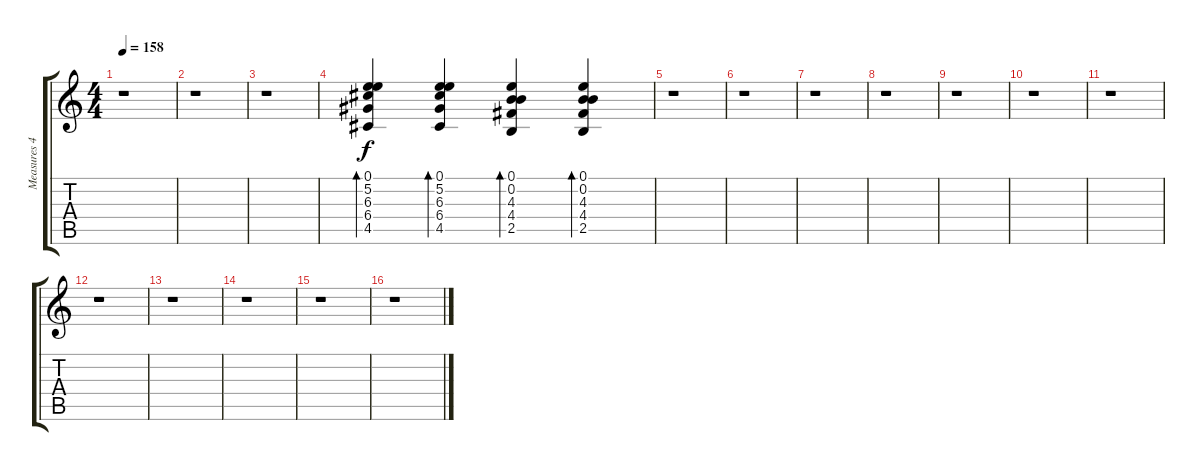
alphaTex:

\track ("Measures 45+84 (3rd Track)" "Measures 4") {instrument acousticguitarsteel}
\staff {score tabs}
\tuning (E4 B3 G3 D3 A2 E2) {hide}
\ts (4 4)
\tempo 158
\clef g2
\ks c
r.1{dy f} |
r.1 |
r.1 |
(0.1 5.2 6.3 6.4 4.5).4{bd 120} (0.1 5.2 6.3 6.4 4.5).4{bd 120} (0.1 0.2 4.3 4.4 2.5).4{bd 120} (0.1 0.2 4.3 4.4 2.5).4{bd 120} |
r.1 |
r.1 |
r.1 |
r.1 |
r.1 |
r.1 |
r.1 |
r.1 |
r.1 |
r.1 |
r.1 |
r.1
